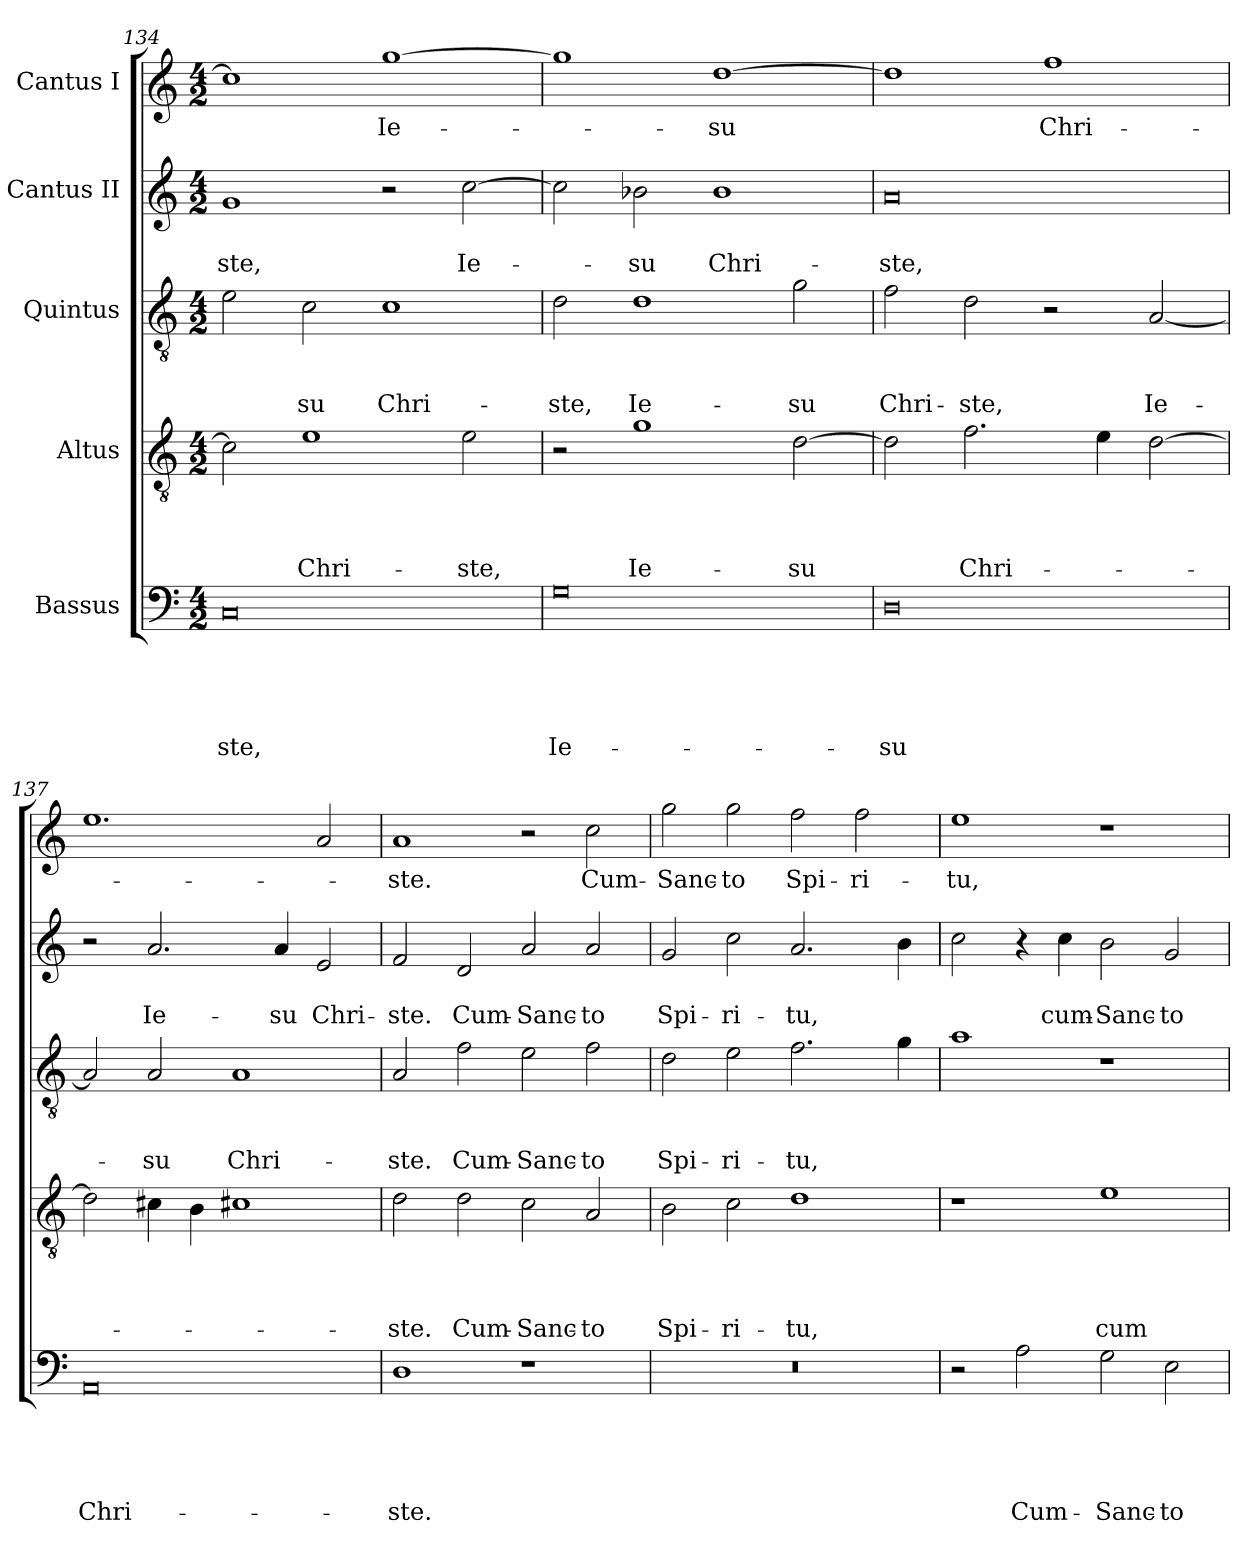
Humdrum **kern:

**kern	**text	**text	**text	**text	**text	**kern	**text	**text	**text	**text	**kern	**text	**text	**text	**kern	**text	**text	**kern	**text
*part5	*part5	*part5	*part5	*part5	*part5	*part4	*part4	*part4	*part4	*part4	*part3	*part3	*part3	*part3	*part2	*part2	*part2	*part1	*part1
*staff5	*staff5	*staff5	*staff5	*staff5	*staff5	*staff4	*staff4	*staff4	*staff4	*staff4	*staff3	*staff3	*staff3	*staff3	*staff2	*staff2	*staff2	*staff1	*staff1
*I"Bassus	*	*	*	*	*	*I"Altus	*	*	*	*	*I"Quintus	*	*	*	*I"Cantus II	*	*	*I"Cantus I	*
*clefF4	*	*	*	*	*	*clefGv2	*	*	*	*	*clefGv2	*	*	*	*clefG2	*	*	*clefG2	*
*k[]	*	*	*	*	*	*k[]	*	*	*	*	*k[]	*	*	*	*k[]	*	*	*k[]	*
*M4/2	*	*	*	*	*	*M4/2	*	*	*	*	*M4/2	*	*	*	*M4/2	*	*	*M4/2	*
=134	=134	=134	=134	=134	=134	=134	=134	=134	=134	=134	=134	=134	=134	=134	=134	=134	=134	=134	=134
0C/	.	.	.	.	-ste,	2c\]	.	.	.	.	2e\	.	.	.	1g/	.	-ste,	1cc\]	.
.	.	.	.	.	.	1e\	.	.	.	Chri-	2c\	.	.	-su	.	.	.	.	.
.	.	.	.	.	.	.	.	.	.	.	1c\	.	.	Chri-	2r	.	.	[1gg\	Ie-
.	.	.	.	.	.	2e\	.	.	.	-ste,	.	.	.	.	[2cc\	.	Ie-	.	.
=135	=135	=135	=135	=135	=135	=135	=135	=135	=135	=135	=135	=135	=135	=135	=135	=135	=135	=135	=135
0G\	.	.	.	.	Ie-	2r	.	.	.	.	2d\	.	.	-ste,	2cc\]	.	.	1gg\]	.
.	.	.	.	.	.	1g\	.	.	.	Ie-	1d\	.	.	Ie-	2b-X\	.	-su	.	.
.	.	.	.	.	.	.	.	.	.	.	.	.	.	.	1b-\	.	Chri-	[1dd\	-su
.	.	.	.	.	.	[2d\	.	.	.	-su	2g\	.	.	-su	.	.	.	.	.
=136	=136	=136	=136	=136	=136	=136	=136	=136	=136	=136	=136	=136	=136	=136	=136	=136	=136	=136	=136
0D\	.	.	.	.	-su	2d\]	.	.	.	.	2f\	.	.	Chri-	0a/	.	-ste,	1dd\]	.
.	.	.	.	.	.	2.f\	.	.	.	Chri-	2d\	.	.	-ste,	.	.	.	.	.
.	.	.	.	.	.	.	.	.	.	.	2r	.	.	.	.	.	.	1ff\	Chri-
.	.	.	.	.	.	4e\	.	.	.	.	.	.	.	.	.	.	.	.	.
.	.	.	.	.	.	[2d\	.	.	.	.	[2A/	.	.	Ie-	.	.	.	.	.
=137	=137	=137	=137	=137	=137	=137	=137	=137	=137	=137	=137	=137	=137	=137	=137	=137	=137	=137	=137
0AA/	.	.	.	.	Chri-	2d\]	.	.	.	.	2A/]	.	.	.	2r	.	.	1.ee\	.
.	.	.	.	.	.	4c#X\	.	.	.	.	2A/	.	.	-su	2.a/	.	Ie-	.	.
.	.	.	.	.	.	4B\	.	.	.	.	.	.	.	.	.	.	.	.	.
.	.	.	.	.	.	1c#X\	.	.	.	.	1A/	.	.	Chri-	.	.	.	.	.
.	.	.	.	.	.	.	.	.	.	.	.	.	.	.	4a/	.	-su	.	.
.	.	.	.	.	.	.	.	.	.	.	.	.	.	.	2e/	.	Chri-	2a/	.
=138	=138	=138	=138	=138	=138	=138	=138	=138	=138	=138	=138	=138	=138	=138	=138	=138	=138	=138	=138
1D\	.	.	.	.	-ste.	2d\	.	.	.	-ste.	2A/	.	.	-ste.	2f/	.	-ste.	1a/	-ste.
.	.	.	.	.	.	2d\	.	.	.	Cum-	2f\	.	.	Cum-	2d/	.	Cum-	.	.
1r	.	.	.	.	.	2c\	.	.	.	Sanc-	2e\	.	.	Sanc-	2a/	.	Sanc-	2r	.
.	.	.	.	.	.	2A/	.	.	.	-to	2f\	.	.	-to	2a/	.	-to	2cc\	Cum-
=139	=139	=139	=139	=139	=139	=139	=139	=139	=139	=139	=139	=139	=139	=139	=139	=139	=139	=139	=139
0r	.	.	.	.	.	2B\	.	.	.	Spi-	2d\	.	.	Spi-	2g/	.	Spi-	2gg\	Sanc-
.	.	.	.	.	.	2c\	.	.	.	-ri-	2e\	.	.	-ri-	2cc\	.	-ri-	2gg\	-to
.	.	.	.	.	.	1d\	.	.	.	-tu,	2.f\	.	.	-tu,	2.a/	.	-tu,	2ff\	Spi-
.	.	.	.	.	.	.	.	.	.	.	.	.	.	.	.	.	.	2ff\	-ri-
.	.	.	.	.	.	.	.	.	.	.	4g\	.	.	.	4b\	.	.	.	.
=140	=140	=140	=140	=140	=140	=140	=140	=140	=140	=140	=140	=140	=140	=140	=140	=140	=140	=140	=140
2r	.	.	.	.	.	1r	.	.	.	.	1a\	.	.	.	2cc\	.	.	1ee\	-tu,
2A\	.	.	.	.	Cum-	.	.	.	.	.	.	.	.	.	4r	.	.	.	.
.	.	.	.	.	.	.	.	.	.	.	.	.	.	.	4cc\	.	cum-	.	.
2G\	.	.	.	.	Sanc-	1e\	.	.	.	cum-	1r	.	.	.	2b\	.	Sanc-	1r	.
2E\	.	.	.	.	-to	.	.	.	.	.	.	.	.	.	2g/	.	-to	.	.
=	=	=	=	=	=	=	=	=	=	=	=	=	=	=	=	=	=	=	=
*-	*-	*-	*-	*-	*-	*-	*-	*-	*-	*-	*-	*-	*-	*-	*-	*-	*-	*-	*-
